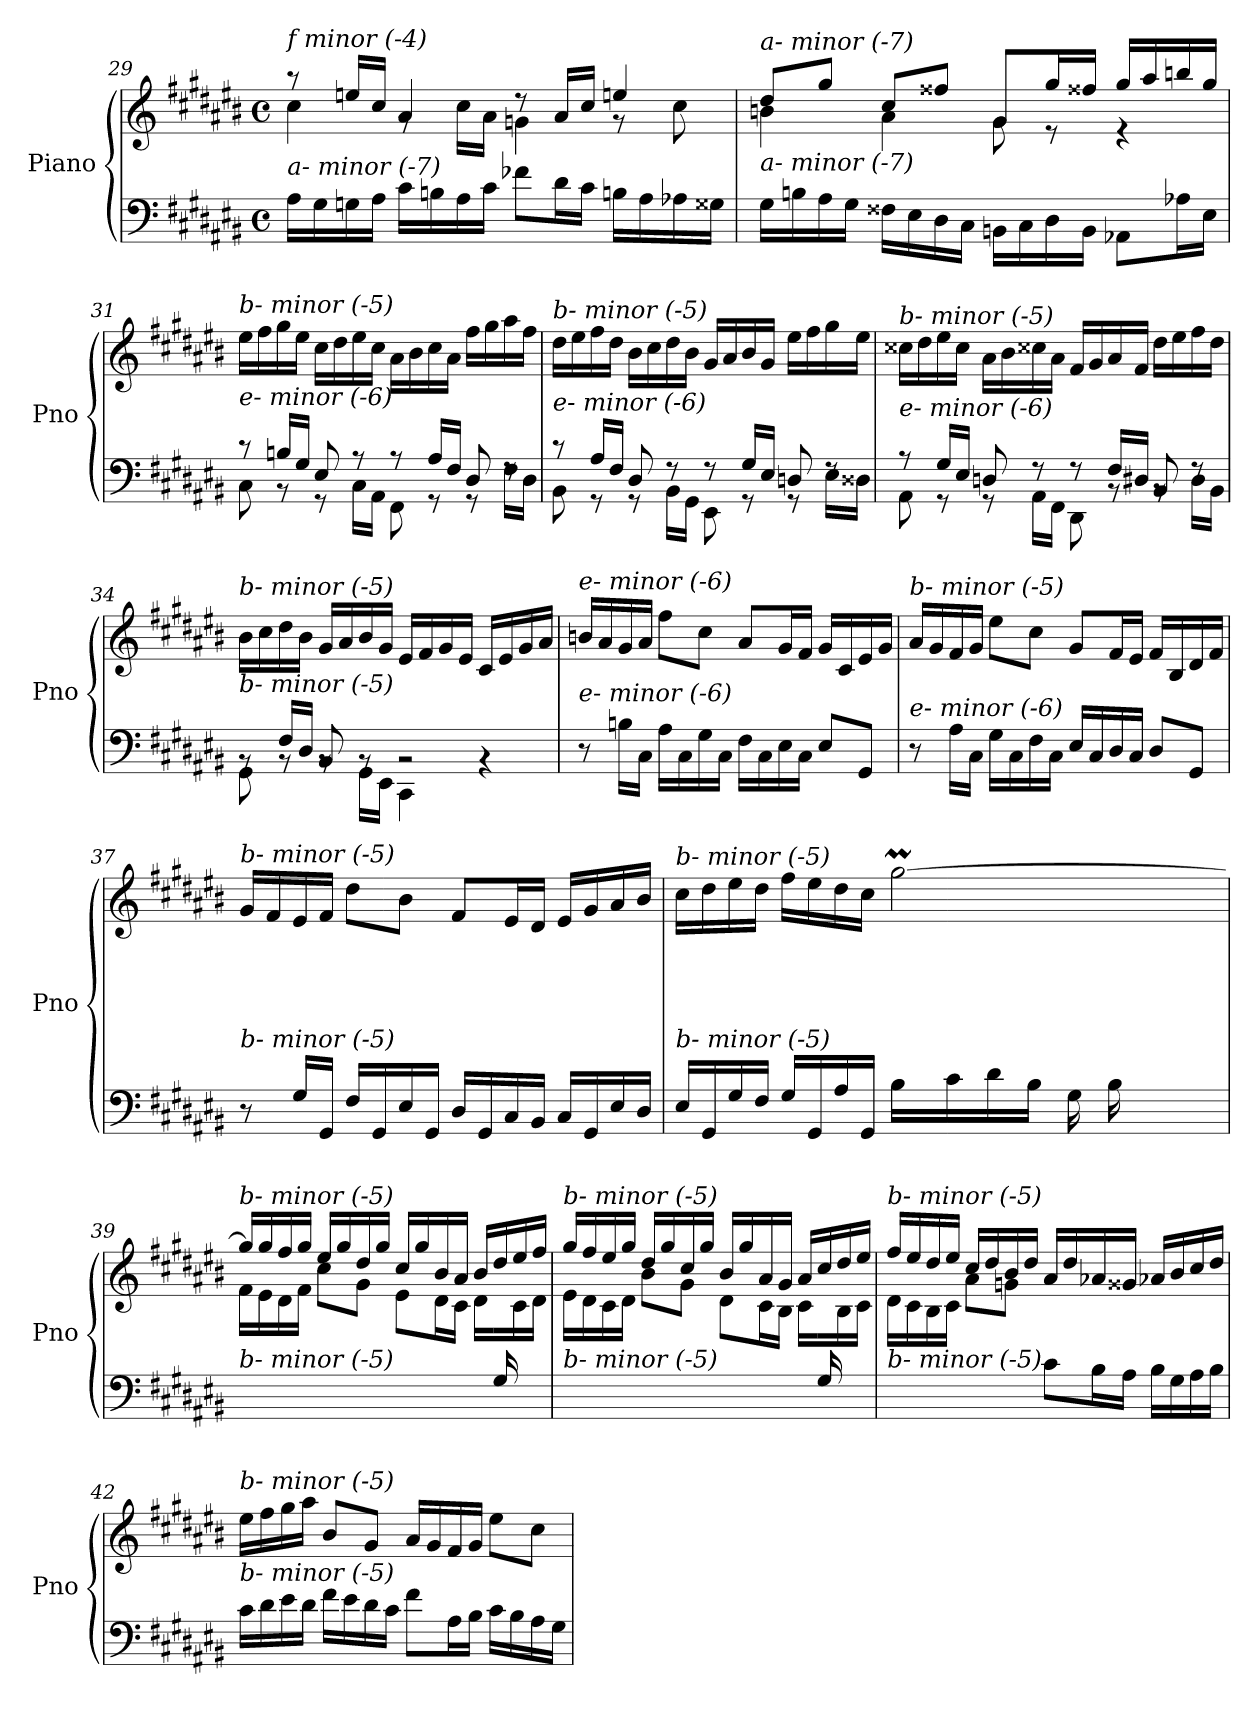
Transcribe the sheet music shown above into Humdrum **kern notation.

**kern	**kern
*part1	*part1
*staff2	*staff1
*I"Piano	*
*I'Pno	*
!!LO:LB:g=z
*clefF4	*clefG2
*k[f#c#g#d#a#e#b#]	*k[f#c#g#d#a#e#b#]
*M4/4	*M4/4
*met(c)	*met(c)
=29	=29
*	*^
!	!LO:TX:i:t=f minor (-4)	!
!LO:TX:i:t=a- minor (-7)	!	!
16A#\LL	8r	4cc#\
16G#\	.	.
16Gni\	16een/LL	.
16A#\JJ	16cc#/JJ	.
16c#\LL	4a#/	8rg
16Bn\	.	.
16A#\	.	16cc#\LL
16c#\JJ	.	16a#\JJ
8f-Xi\L	8r	4gni\
16d#\L	16a#/LL	.
16c#\JJ	16cc#/JJ	.
16Bn\LL	4een/	8r
16A#\	.	.
16A-Xi\	.	8cc#\
16G##Xi\JJ	.	.
=30	=30	=30
!	!LO:TX:i:t=a- minor (-7)	!
!LO:TX:i:t=a- minor (-7)	!	!
16G#\LL	8dd#/L	4bn\
16Bn\	.	.
16A#\	8gg#/J	.
16G#\JJ	.	.
16F##Xj\LL	8cc#/L	4a#\
16E#\	.	.
16D#\	8ff##X/J	.
16C#\JJ	.	.
16BBn\LL	8g#/L	8g#\
16C#\	.	.
16D#\	16gg#/L	8r
16BB\JJ	16ff##X/JJ	.
8AA-Xi\L	16gg#/LL	4r
.	16aa#/	.
16A-Xi\L	16bbn/	.
16E#\JJ	16gg#/JJ	.
*	*v	*v
!!LO:PB:g=z
=31	=31
*^	*
!	!	!LO:TX:i:t=b- minor (-5)
!LO:TX:i:t=e- minor (-6)	!	!
8r	8C#\	16ee#\LL
.	.	16ff#\
16Bn/LL	8r	16gg#\
16G#/JJ	.	16ee#\JJ
8E#/	8r	16cc#\LL
.	.	16dd#\
8r	16C#\LL	16ee#\
.	16AA#\JJ	16cc#\JJ
8r	8FF#\	16a#\LL
.	.	16b#\
16A#/LL	8r	16cc#\
16F#/JJ	.	16a#\JJ
8D#/	8r	16ff#\LL
.	.	16gg#\
8rF	16F#\LL	16aa#\
.	16D#\JJ	16ff#\JJ
=32	=32	=32
!	!	!LO:TX:i:t=b- minor (-5)
!LO:TX:i:t=e- minor (-6)	!	!
8r	8BB#\	16dd#\LL
.	.	16ee#\
16A#/LL	8r	16ff#\
16F#/JJ	.	16dd#\JJ
8D#/	8r	16b#\LL
.	.	16cc#\
8r	16BB#\LL	16dd#\
.	16GG#\JJ	16b#\JJ
8r	8EE#\	16g#/LL
.	.	16a#/
16G#/LL	8r	16b#/
16E#/JJ	.	16g#/JJ
8Dni/	8r	16ee#\LL
.	.	16ff#\
8rF	16E#\LL	16gg#\
.	16D##Xi\JJ	16ee#\JJ
=33	=33	=33
!	!	!LO:TX:i:t=b- minor (-5)
!LO:TX:i:t=e- minor (-6)	!	!
8r	8AA#\	16cc##X\LL
.	.	16dd#\
16G#/LL	8r	16ee#\
16E#/JJ	.	16cc##\JJ
8Dni/	8r	16a#\LL
.	.	16b#\
8r	16AA#\LL	16cc##X\
.	16FF#\JJ	16a#\JJ
8r	8DD#\	16f#/LL
.	.	16g#/
16F#/LL	8rBB	16a#/
16D#/JJ	.	16f#/JJ
8BB#/	8rBB	16dd#\LL
.	.	16ee#\
8rF	16D#\LL	16ff#\
.	16BB#\JJ	16dd#\JJ
!!LO:LB:g=z
=34	=34	=34
!	!	!LO:TX:i:t=b- minor (-5)
!LO:TX:i:t=b- minor (-5)	!	!
8rBB	8GG#\	16b#\LL
.	.	16cc#\
16F#/LL	8rBB	16dd#\
16D#/JJ	.	16b#\JJ
8BB#/	8rBB	16g#/LL
.	.	16a#/
8rBB	16GG#\LL	16b#/
.	16EE#\JJ	16g#/JJ
2rBB	4CC#\	16e#/LL
.	.	16f#/
.	.	16g#/
.	.	16e#/JJ
.	4rBB	16c#/LL
.	.	16e#/
.	.	16g#/
.	.	16a#/JJ
*v	*v	*
=35	=35
!	!LO:TX:i:t=e- minor (-6)
!LO:TX:i:t=e- minor (-6)	!
8r	16bn/LL
.	16a#/
16Bn\LL	16g#/
16C#\JJ	16a#/JJ
16A#\LL	8ff#\L
16C#\	.
16G#\	8cc#\J
16C#\JJ	.
16F#\LL	8a#/L
16C#\	.
16E#\	16g#/L
16C#\JJ	16f#/JJ
8E#/L	16g#/LL
.	16c#/
8GG#/J	16e#/
.	16g#/JJ
=36	=36
!	!LO:TX:i:t=b- minor (-5)
!LO:TX:i:t=e- minor (-6)	!
8r	16a#/LL
.	16g#/
16A#\LL	16f#/
16C#\JJ	16g#/JJ
16G#\LL	8ee#\L
16C#\	.
16F#\	8cc#\J
16C#\JJ	.
16E#/LL	8g#/L
16C#/	.
16D#/	16f#/L
16C#/JJ	16e#/JJ
8D#/L	16f#/LL
.	16B#/
8GG#/J	16d#/
.	16f#/JJ
!!LO:LB:g=z
=37	=37
!	!LO:TX:i:t=b- minor (-5)
!LO:TX:i:t=b- minor (-5)	!
8r	16g#/LL
.	16f#/
16G#/LL	16e#/
16GG#/JJ	16f#/JJ
16F#/LL	8dd#\L
16GG#/	.
16E#/	8b#\J
16GG#/JJ	.
16D#/LL	8f#/L
16GG#/	.
16C#/	16e#/L
16BB#/JJ	16d#/JJ
16C#/LL	16e#/LL
16GG#/	16g#/
16E#/	16a#/
16D#/JJ	16b#/JJ
=38	=38
*^	*^
*	*	*	*^
!	!	!LO:TX:i:t=b- minor (-5)	!	!
!LO:TX:i:t=b- minor (-5)	!	!	!	!
2ryy	16E#/LL	16cc#\LL	2ryy	2..ryy
.	16GG#/	16dd#\	.	.
.	16G#/	16ee#\	.	.
.	16F#/JJ	16dd#\JJ	.	.
.	16G#/LL	16ff#\LL	.	.
.	16GG#/	16ee#\	.	.
.	16A#/	16dd#\	.	.
.	16GG#/JJ	16cc#\JJ	.	.
2ryy	16B#\LL	[2gg#M\	32aa#!yy	.
.	.	.	32gg#!yy	.
.	16c#\	.	32ff##X!jyy	.
.	.	.	32gg#!yy	.
.	16d#\	.	32aa#!yy	.
.	.	.	32gg#!yy	.
.	16B#\JJ	.	32aa#!yy	.
.	.	.	32gg#!yy	.
.	16G#\LL	.	32aa#!yy	.
.	.	.	32gg#!yy	.
.	16B#\	.	32aa#!yy	.
.	.	.	32gg#!yy	.
.	8ryy	.	32aa#!yy	16d#\
.	.	.	32gg#!yy	.
.	.	.	32aa#!yy	16e#\JJ
.	.	.	32gg#!yy	.
*v	*v	*	*	*
*	*	*v	*v
=39	=39	=39
!	!LO:TX:i:t=b- minor (-5)	!
!LO:TX:i:t=b- minor (-5)	!	!
2ryy	16gg#/LL]	16f#\LL
.	16gg#/	16e#\
.	16ff#/	16d#\
.	16gg#/JJ	16f#\JJ
.	16ee#/LL	8cc#\L
.	16gg#/	.
.	16dd#/	8g#\J
.	16gg#/JJ	.
4ryy	16cc#/LL	8e#\L
.	16gg#/	.
.	16b#/	16d#\L
.	16a#/JJ	16c#\JJ
16ryy	16b#/LL	16d#\LL
16G#/	16dd#/	16ryy
8ryy	16ee#/	16c#\
.	16ff#/JJ	16d#\JJ
!!LO:LB:g=z	!!
=40	=40	=40
!	!LO:TX:i:t=b- minor (-5)	!
!LO:TX:i:t=b- minor (-5)	!	!
2ryy	16gg#/LL	16e#\LL
.	16ff#/	16d#\
.	16ee#/	16c#\
.	16gg#/JJ	16d#\JJ
.	16dd#/LL	8b#\L
.	16gg#/	.
.	16cc#/	8g#\J
.	16gg#/JJ	.
4ryy	16b#/LL	8d#\L
.	16gg#/	.
.	16a#/	16c#\L
.	16g#/JJ	16B#\JJ
16ryy	16a#/LL	16c#\LL
16G#/	16cc#/	16ryy
8ryy	16dd#/	16B#\
.	16ee#/JJ	16c#\JJ
=41	=41	=41
!	!LO:TX:i:t=b- minor (-5)	!
!LO:TX:i:t=b- minor (-5)	!	!
2ryy	16ff#/LL	16d#\LL
.	16ee#/	16c#\
.	16dd#/	16B#\
.	16ee#/JJ	16c#\JJ
.	16cc#/LL	8a#\L
.	16dd#/	.
.	16b#/	8gni\J
.	16dd#/JJ	.
8c#\L	16a#/LL	2ryy
.	16dd#/	.
16B#\L	16a-Xi/	.
16A#\JJ	16g##Xi/JJ	.
16B#\LL	16a-Xi/LL	.
16G#\	16b#/	.
16A#\	16cc#/	.
16B#\JJ	16dd#/JJ	.
*	*v	*v
=42	=42
!	!LO:TX:i:t=b- minor (-5)
!LO:TX:i:t=b- minor (-5)	!
16c#\LL	16ee#\LL
16d#\	16ff#\
16e#\	16gg#\
16d#\JJ	16aa#\JJ
16f#\LL	8b#/L
16e#\	.
16d#\	8g#/J
16c#\JJ	.
8f#\L	16a#/LL
.	16g#/
16A#\L	16f#/
16B#\JJ	16g#/JJ
16c#\LL	8ee#\L
16B#\	.
16A#\	8cc#\J
16G#\JJ	.
=	=
*-	*-
